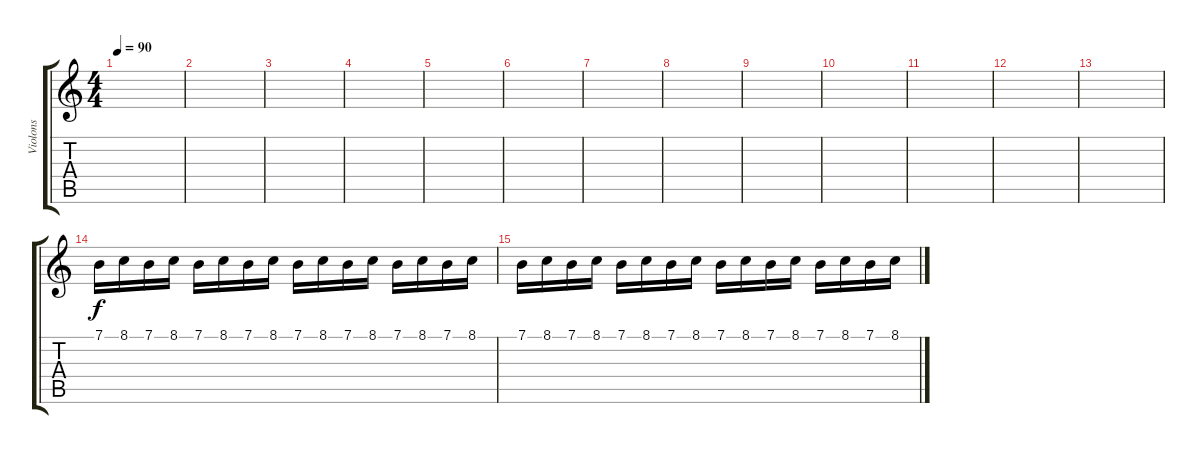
\track ("Violons" "Violons") {instrument synthstrings1}
\staff {score tabs}
\tuning (E4 B3 G3 D3 A2 E2) {hide}
\ts (4 4)
\tempo 90
\clef g2
\ks c
|
|
|
|
|
|
|
|
|
|
|
|
|
7.1.16{volume 13} 8.1.16 7.1.16 8.1.16 7.1.16 8.1.16 7.1.16 8.1.16 7.1.16 8.1.16 7.1.16 8.1.16 7.1.16 8.1.16 7.1.16 8.1.16 |
7.1.16{volume 0} 8.1.16 7.1.16 8.1.16 7.1.16 8.1.16 7.1.16 8.1.16 7.1.16 8.1.16 7.1.16 8.1.16 7.1.16 8.1.16 7.1.16 8.1.16
